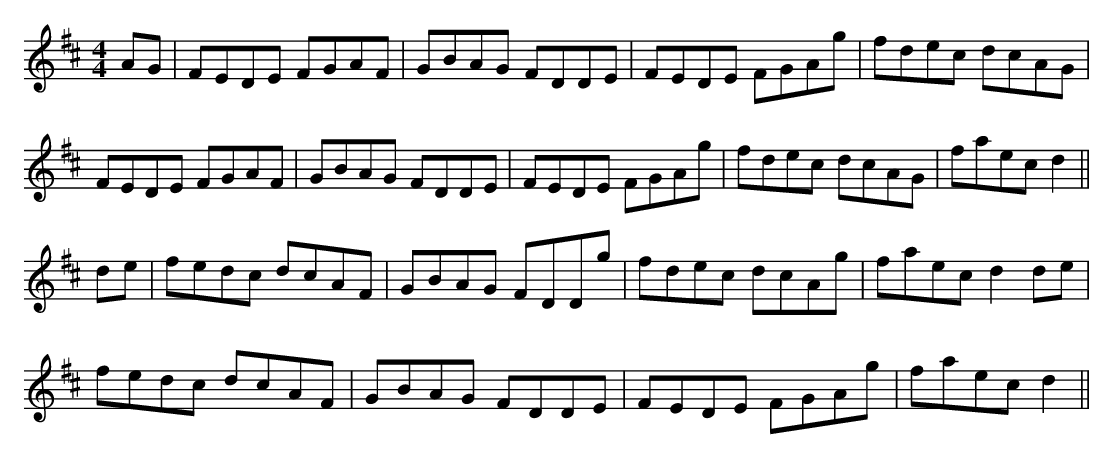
X:1
M:4/4
K:D
AG|FEDE FGAF|GBAG FDDE|FEDE FGAg|fdec dcAG|
FEDE FGAF|GBAG FDDE|FEDE FGAg|fdec dcAG|faec d2||
de|fedc dcAF|GBAG FDDg|fdec dcAg|faec d2de|
fedc dcAF|GBAG FDDE|FEDE FGAg|faec d2||
